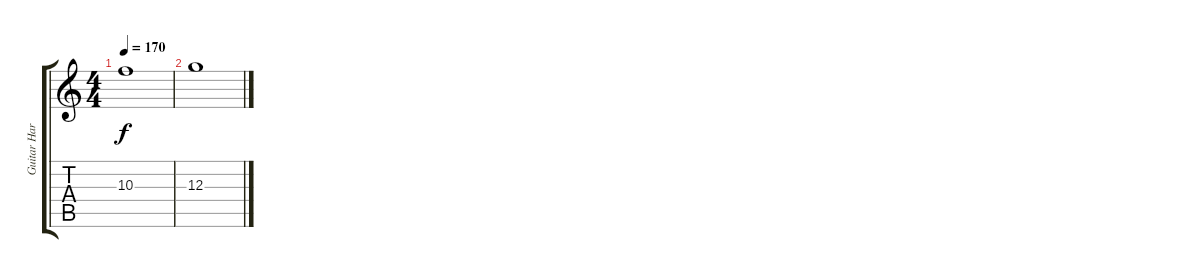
\track ("Guitar Harms" "Guitar Har") {instrument distortionguitar}
\staff {score tabs}
\tuning (E4 B3 G3 D3 A2 E2) {hide}
\ts (4 4)
\tempo 170
\clef g2
\ks c
10.3.1{dy f} |
12.3.1
